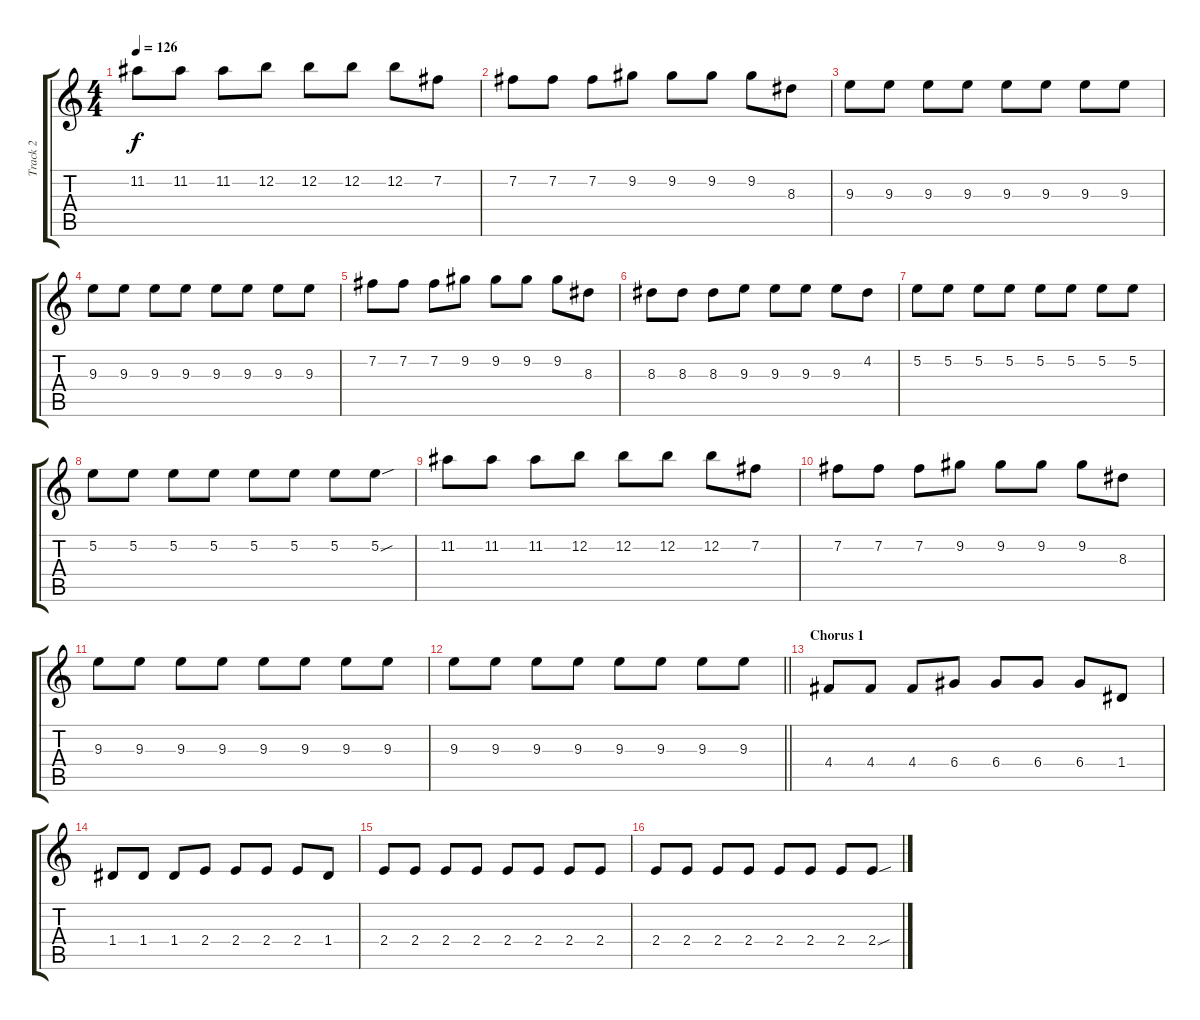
\track ("Track 2" "Track 2") {instrument electricguitarclean}
\staff {score tabs}
\tuning (E4 B3 G3 D3 A2 D2) {hide}
\ts (4 4)
\tempo 126
\clef g2
\ks c
11.2.8{dy f} 11.2.8 11.2.8 12.2.8 12.2.8 12.2.8 12.2.8 7.2.8 |
7.2.8 7.2.8 7.2.8 9.2.8 9.2.8 9.2.8 9.2.8 8.3.8 |
9.3.8 9.3.8 9.3.8 9.3.8 9.3.8 9.3.8 9.3.8 9.3.8 |
9.3.8 9.3.8 9.3.8 9.3.8 9.3.8 9.3.8 9.3.8 9.3.8 |
7.2.8 7.2.8 7.2.8 9.2.8 9.2.8 9.2.8 9.2.8 8.3.8 |
8.3.8 8.3.8 8.3.8 9.3.8 9.3.8 9.3.8 9.3.8 4.2.8 |
5.2.8 5.2.8 5.2.8 5.2.8 5.2.8 5.2.8 5.2.8 5.2.8 |
5.2.8 5.2.8 5.2.8 5.2.8 5.2.8 5.2.8 5.2.8 5.2{sou}.8 |
11.2.8 11.2.8 11.2.8 12.2.8 12.2.8 12.2.8 12.2.8 7.2.8 |
7.2.8 7.2.8 7.2.8 9.2.8 9.2.8 9.2.8 9.2.8 8.3.8 |
9.3.8 9.3.8 9.3.8 9.3.8 9.3.8 9.3.8 9.3.8 9.3.8 |
\barLineRight lightlight
9.3.8 9.3.8 9.3.8 9.3.8 9.3.8 9.3.8 9.3.8 9.3.8 |
\section ("" "Chorus 1")
4.4.8 4.4.8 4.4.8 6.4.8 6.4.8 6.4.8 6.4.8 1.4.8 |
1.4.8 1.4.8 1.4.8 2.4.8 2.4.8 2.4.8 2.4.8 1.4.8 |
2.4.8 2.4.8 2.4.8 2.4.8 2.4.8 2.4.8 2.4.8 2.4.8 |
2.4.8 2.4.8 2.4.8 2.4.8 2.4.8 2.4.8 2.4.8 2.4{sou}.8
